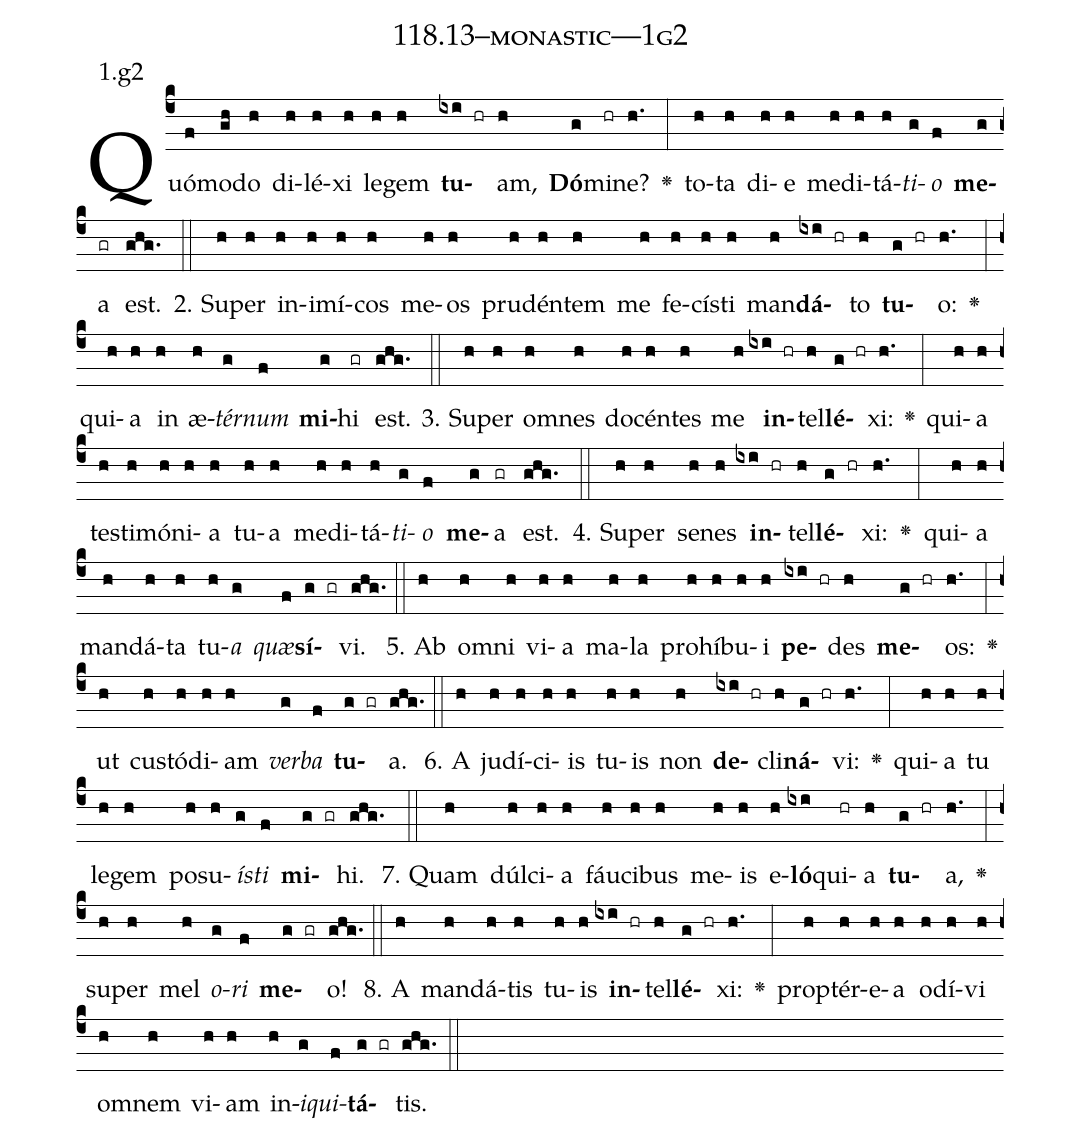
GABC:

name: 118.13--monastic---1g2;
annotation: 1.g2;
%%
(c4)Quó(f)mo(gh)do(h) di(h)lé(h)xi(h) le(h)gem(h) <b>tu</b>(ixi hr)am,(h) <b>Dó</b>(g)mi(hr)ne?(h.) <v>\greheightstar</v>(:) to(h)ta(h) di(h)e(h) me(h)di(h)tá(h)<i>ti</i>(g)<i>o</i>(f) <b>me</b>(g)a(gr) est.(ghg.) (::)
2. Su(h)per(h) in(h)i(h)mí(h)cos(h) me(h)os(h) pru(h)dén(h)tem(h) me(h) fe(h)cís(h)ti(h) man(h)<b>dá</b>(ixi hr)to(h) <b>tu</b>(g hr)o:(h.) <v>\greheightstar</v>(:) qui(h)a(h) in(h) æ(h)<i>tér</i>(g)<i>num</i>(f) <b>mi</b>(g)hi(gr) est.(ghg.) (::)
3. Su(h)per(h) om(h)nes(h) do(h)cén(h)tes(h) me(h) <b>in</b>(ixi hr)tel(h)<b>lé</b>(g hr)xi:(h.) <v>\greheightstar</v>(:) qui(h)a(h) tes(h)ti(h)mó(h)ni(h)a(h) tu(h)a(h) me(h)di(h)tá(h)<i>ti</i>(g)<i>o</i>(f) <b>me</b>(g)a(gr) est.(ghg.) (::)
4. Su(h)per(h) se(h)nes(h) <b>in</b>(ixi hr)tel(h)<b>lé</b>(g hr)xi:(h.) <v>\greheightstar</v>(:) qui(h)a(h) man(h)dá(h)ta(h) tu(h)<i>a</i>(g) <i>quæ</i>(f)<b>sí</b>(g gr)vi.(ghg.) (::)
5. Ab(h) om(h)ni(h) vi(h)a(h) ma(h)la(h) pro(h)hí(h)bu(h)i(h) <b>pe</b>(ixi hr)des(h) <b>me</b>(g hr)os:(h.) <v>\greheightstar</v>(:) ut(h) cus(h)tó(h)di(h)am(h) <i>ver</i>(g)<i>ba</i>(f) <b>tu</b>(g gr)a.(ghg.) (::)
6. A(h) ju(h)dí(h)ci(h)is(h) tu(h)is(h) non(h) <b>de</b>(ixi hr)cli(h)<b>ná</b>(g hr)vi:(h.) <v>\greheightstar</v>(:) qui(h)a(h) tu(h) le(h)gem(h) po(h)su(h)<i>ís</i>(g)<i>ti</i>(f) <b>mi</b>(g gr)hi.(ghg.) (::)
7. Quam(h) dúl(h)ci(h)a(h) fáu(h)ci(h)bus(h) me(h)is(h) e(h)<b>ló</b>(ixi)qui(hr)a(h) <b>tu</b>(g hr)a,(h.) <v>\greheightstar</v>(:) su(h)per(h) mel(h) <i>o</i>(g)<i>ri</i>(f) <b>me</b>(g gr)o!(ghg.) (::)
8. A(h) man(h)dá(h)tis(h) tu(h)is(h) <b>in</b>(ixi hr)tel(h)<b>lé</b>(g hr)xi:(h.) <v>\greheightstar</v>(:) prop(h)tér(h)e(h)a(h) o(h)dí(h)vi(h) om(h)nem(h) vi(h)am(h) in(h)<i>i</i>(g)<i>qui</i>(f)<b>tá</b>(g gr)tis.(ghg.) (::)
